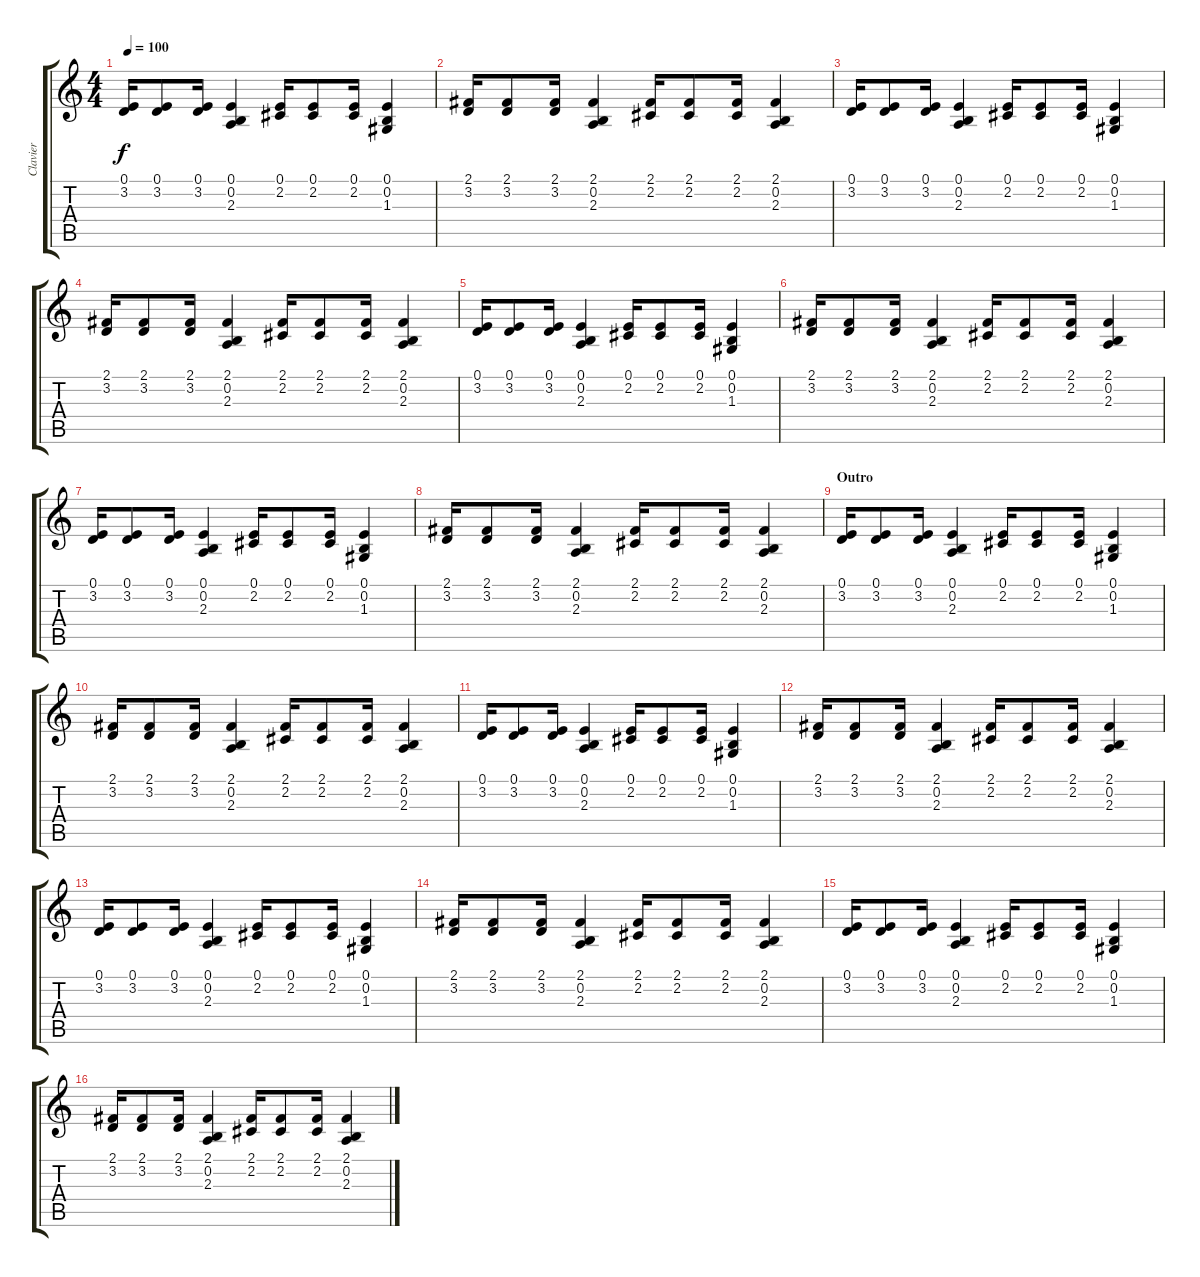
\track ("Clavier" "Clavier") {instrument lead7fifths}
\staff {score tabs}
\tuning (E4 B3 G3 D3 A2 E2) {hide}
\ts (4 4)
\tempo 100
\clef g2
\ks c
(0.1 3.2).16{dy f} (0.1 3.2).8 (0.1 3.2).16 (0.1 0.2 2.3).4 (0.1 2.2).16 (0.1 2.2).8 (0.1 2.2).16 (0.1 0.2 1.3).4 |
(2.1 3.2).16 (2.1 3.2).8 (2.1 3.2).16 (2.1 0.2 2.3).4 (2.1 2.2).16 (2.1 2.2).8 (2.1 2.2).16 (2.1 0.2 2.3).4 |
(0.1 3.2).16 (0.1 3.2).8 (0.1 3.2).16 (0.1 0.2 2.3).4 (0.1 2.2).16 (0.1 2.2).8 (0.1 2.2).16 (0.1 0.2 1.3).4 |
(2.1 3.2).16 (2.1 3.2).8 (2.1 3.2).16 (2.1 0.2 2.3).4 (2.1 2.2).16 (2.1 2.2).8 (2.1 2.2).16 (2.1 0.2 2.3).4 |
(0.1 3.2).16 (0.1 3.2).8 (0.1 3.2).16 (0.1 0.2 2.3).4 (0.1 2.2).16 (0.1 2.2).8 (0.1 2.2).16 (0.1 0.2 1.3).4 |
(2.1 3.2).16 (2.1 3.2).8 (2.1 3.2).16 (2.1 0.2 2.3).4 (2.1 2.2).16 (2.1 2.2).8 (2.1 2.2).16 (2.1 0.2 2.3).4 |
(0.1 3.2).16 (0.1 3.2).8 (0.1 3.2).16 (0.1 0.2 2.3).4 (0.1 2.2).16 (0.1 2.2).8 (0.1 2.2).16 (0.1 0.2 1.3).4 |
(2.1 3.2).16 (2.1 3.2).8 (2.1 3.2).16 (2.1 0.2 2.3).4 (2.1 2.2).16 (2.1 2.2).8 (2.1 2.2).16 (2.1 0.2 2.3).4 |
\section ("" "Outro")
(0.1 3.2).16 (0.1 3.2).8 (0.1 3.2).16 (0.1 0.2 2.3).4 (0.1 2.2).16 (0.1 2.2).8 (0.1 2.2).16 (0.1 0.2 1.3).4 |
(2.1 3.2).16 (2.1 3.2).8 (2.1 3.2).16 (2.1 0.2 2.3).4 (2.1 2.2).16 (2.1 2.2).8 (2.1 2.2).16 (2.1 0.2 2.3).4 |
(0.1 3.2).16 (0.1 3.2).8 (0.1 3.2).16 (0.1 0.2 2.3).4 (0.1 2.2).16 (0.1 2.2).8 (0.1 2.2).16 (0.1 0.2 1.3).4 |
(2.1 3.2).16 (2.1 3.2).8 (2.1 3.2).16 (2.1 0.2 2.3).4 (2.1 2.2).16 (2.1 2.2).8 (2.1 2.2).16 (2.1 0.2 2.3).4 |
(0.1 3.2).16 (0.1 3.2).8 (0.1 3.2).16 (0.1 0.2 2.3).4 (0.1 2.2).16 (0.1 2.2).8 (0.1 2.2).16 (0.1 0.2 1.3).4 |
(2.1 3.2).16 (2.1 3.2).8 (2.1 3.2).16 (2.1 0.2 2.3).4 (2.1 2.2).16 (2.1 2.2).8 (2.1 2.2).16 (2.1 0.2 2.3).4 |
(0.1 3.2).16 (0.1 3.2).8 (0.1 3.2).16 (0.1 0.2 2.3).4 (0.1 2.2).16 (0.1 2.2).8 (0.1 2.2).16 (0.1 0.2 1.3).4 |
(2.1 3.2).16 (2.1 3.2).8 (2.1 3.2).16 (2.1 0.2 2.3).4 (2.1 2.2).16 (2.1 2.2).8 (2.1 2.2).16 (2.1 0.2 2.3).4
